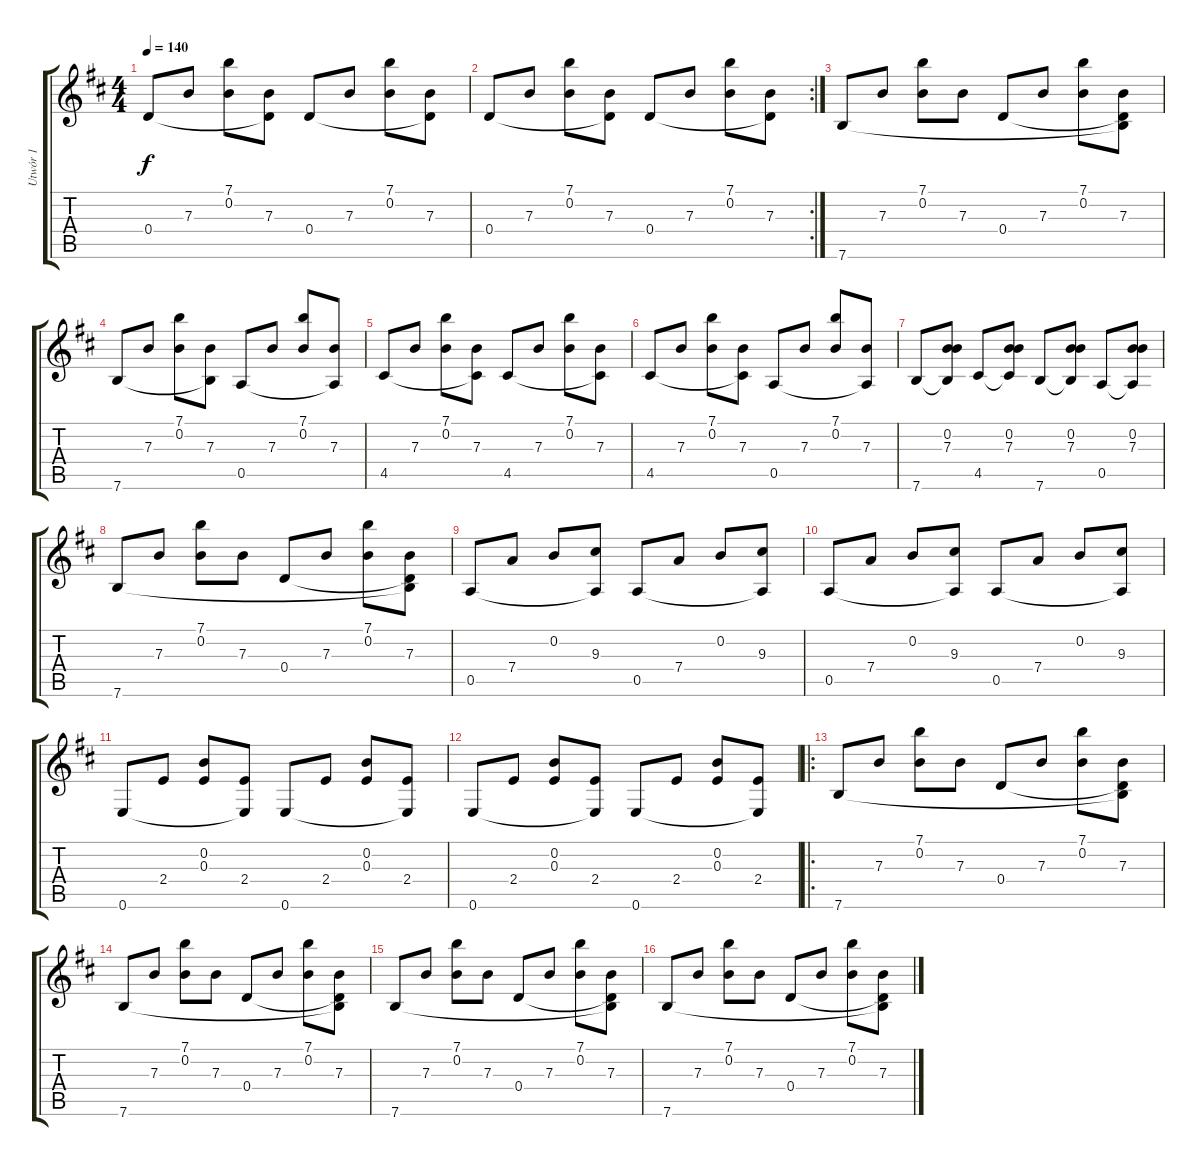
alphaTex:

\track ("Utwór 1" "Utwór 1") {instrument acousticguitarnylon}
\staff {score tabs}
\tuning (E4 B3 E3 D3 A2 E2) {hide}
\ts (4 4)
\tempo 140
\clef g2
\ks d
0.4.8{dy f instrument acousticguitarnylon} 7.3.8 (7.1 0.2).8 (7.3 0.4{t}).8 0.4.8 7.3.8 (7.1 0.2).8 (7.3 0.4{t}).8 |
\rc 2
0.4.8 7.3.8 (7.1 0.2).8 (7.3 0.4{t}).8 0.4.8 7.3.8 (7.1 0.2).8 (7.3 0.4{t}).8 |
7.6.8 7.3.8 (7.1 0.2).8 7.3.8 0.4.8 7.3.8 (7.1 0.2).8 (7.3 0.4{t} 7.6{t}).8 |
7.6.8 7.3.8 (7.1 0.2).8 (7.3 7.6{t}).8 0.5.8 7.3.8 (7.1 0.2).8 (7.3 0.5{t}).8 |
4.5.8 7.3.8 (7.1 0.2).8 (7.3 4.5{t}).8 4.5.8 7.3.8 (7.1 0.2).8 (7.3 4.5{t}).8 |
4.5.8 7.3.8 (7.1 0.2).8 (7.3 4.5{t}).8 0.5.8 7.3.8 (7.1 0.2).8 (7.3 0.5{t}).8 |
7.6.8 (0.2 7.3 7.6{t}).8 4.5.8 (0.2 7.3 4.5{t}).8 7.6.8 (0.2 7.3 7.6{t}).8 0.5.8 (0.2 7.3 0.5{t}).8 |
7.6.8 7.3.8 (7.1 0.2).8 7.3.8 0.4.8 7.3.8 (7.1 0.2).8 (7.3 0.4{t} 7.6{t}).8 |
0.5.8 7.4.8 0.2.8 (9.3 0.5{t}).8 0.5.8 7.4.8 0.2.8 (9.3 0.5{t}).8 |
0.5.8 7.4.8 0.2.8 (9.3 0.5{t}).8 0.5.8 7.4.8 0.2.8 (9.3 0.5{t}).8 |
0.6.8 2.4.8 (0.2 0.3).8 (2.4 0.6{t}).8 0.6.8 2.4.8 (0.2 0.3).8 (2.4 0.6{t}).8 |
0.6.8 2.4.8 (0.2 0.3).8 (2.4 0.6{t}).8 0.6.8 2.4.8 (0.2 0.3).8 (2.4 0.6{t}).8 |
\ro
7.6.8 7.3.8 (7.1 0.2).8 7.3.8 0.4.8 7.3.8 (7.1 0.2).8 (7.3 0.4{t} 7.6{t}).8 |
7.6.8 7.3.8 (7.1 0.2).8 7.3.8 0.4.8 7.3.8 (7.1 0.2).8 (7.3 0.4{t} 7.6{t}).8 |
7.6.8 7.3.8 (7.1 0.2).8 7.3.8 0.4.8 7.3.8 (7.1 0.2).8 (7.3 0.4{t} 7.6{t}).8 |
7.6.8 7.3.8 (7.1 0.2).8 7.3.8 0.4.8 7.3.8 (7.1 0.2).8 (7.3 0.4{t} 7.6{t}).8
